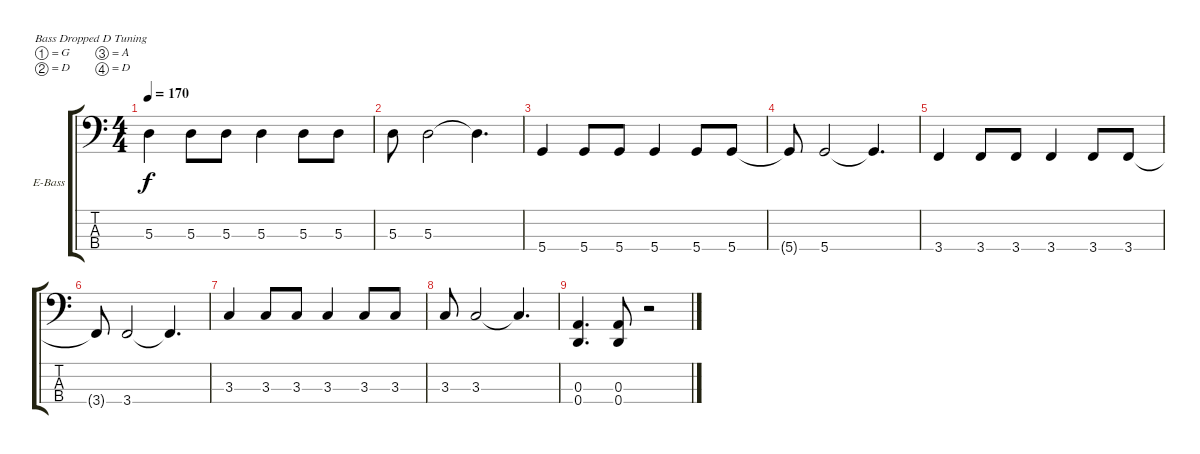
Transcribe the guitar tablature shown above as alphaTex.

\bracketExtendMode groupsimilarinstruments
\firstSystemTrackNameOrientation horizontal
\otherSystemsTrackNameOrientation horizontal
\track ("Electric Bass" "E-Bass") {instrument electricbassfinger}
\staff {score tabs}
\tuning (G2 D2 A1 D1)
\ts (4 4)
\tempo 170
\clef f4
\ks c
5.3.4{dy f} 5.3.8 5.3.8 5.3.4 5.3.8 5.3.8 |
5.3.8 5.3.2 5.3{t}.4{d} |
5.4.4 5.4.8 5.4.8 5.4.4 5.4.8 5.4.8 |
5.4{t}.8 5.4.2 5.4{t}.4{d} |
3.4.4 3.4.8 3.4.8 3.4.4 3.4.8 3.4.8 |
3.4{t}.8 3.4.2 3.4{t}.4{d} |
3.3.4 3.3.8 3.3.8 3.3.4 3.3.8 3.3.8 |
3.3.8 3.3.2 3.3{t}.4{d} |
(0.4 0.3).4{d} (0.3 0.4).8 r.2
